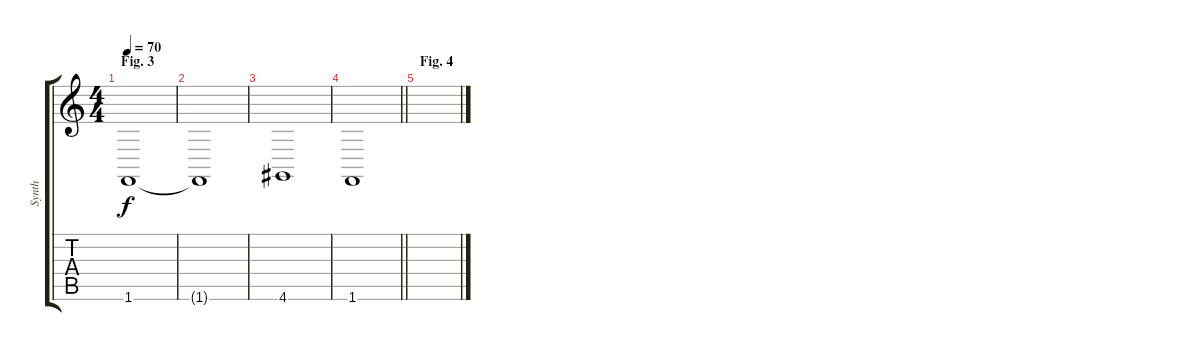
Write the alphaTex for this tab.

\track ("Synth" "Synth") {instrument tremolostrings}
\staff {score tabs}
\tuning (E4 B3 G3 D3 A2 E2) {hide}
\ts (4 4)
\section ("" "Fig. 3")
\tempo 70
\clef g2
\ks c
1.6.1{dy f} |
1.6{t}.1 |
4.6.1 |
\barLineRight lightlight
1.6.1 |
\section ("" "Fig. 4")
